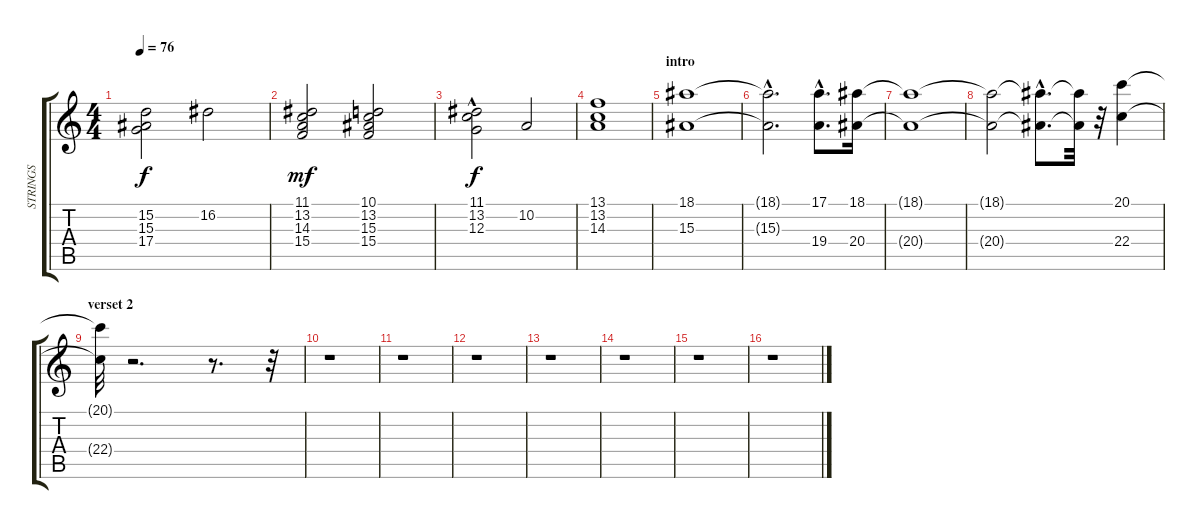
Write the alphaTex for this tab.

\track ("STRINGS" "STRINGS") {instrument stringensemble2}
\staff {score tabs}
\tuning (E4 B3 G3 D3 A2 E2) {hide}
\ts (4 4)
\tempo 76
\clef g2
\ks c
(15.2 15.3 17.4).2{dy f} 16.2.2 |
(11.1 13.2 14.3 15.4).2{dy mf} (10.1 13.2 15.3 15.4).2 |
(11.1 13.2 12.3{hac}).2{dy f} 10.2.2 |
(13.1 13.2 14.3).1 |
\section ("" "intro")
(18.1 15.3).1 |
(18.1{hac t} 15.3{hac t}).2{d} (17.1{hac} 19.4{hac}).8{d} (18.1 20.4).16 |
(18.1{t} 20.4{t}).1 |
(18.1{t} 20.4{t}).2 (18.1{hac t} 20.4{hac t}).8{d} (18.1{t} 20.4{t}).32 r.32 (20.1 22.4).4 |
\section ("" "verset 2")
(20.1{t} 22.4{t}).32 r.2{d} r.8{d} r.32 |
r.1 |
r.1 |
r.1 |
r.1 |
r.1 |
r.1 |
r.1
